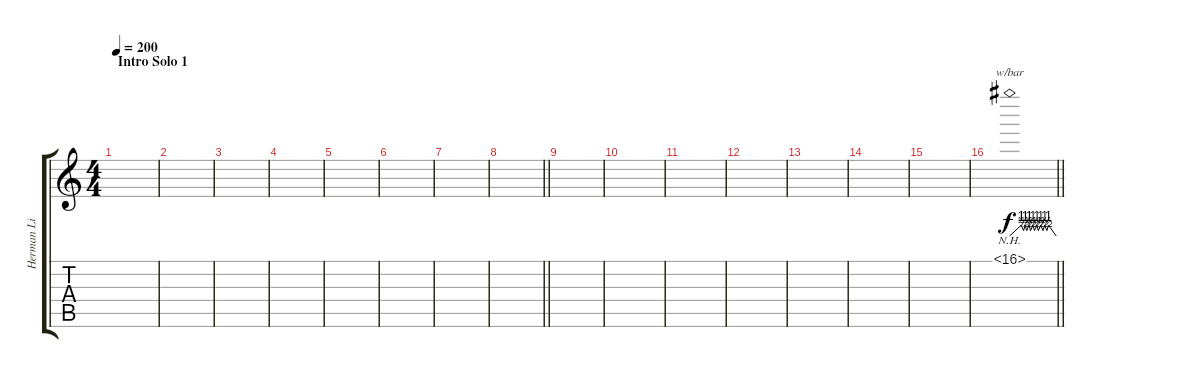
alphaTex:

\track ("Herman Li (Backing Guitar)" "Herman Li ") {instrument acousticguitarnylon}
\staff {score tabs}
\tuning (E4 B3 G3 D3 A2 E2) {hide}
\ts (4 4)
\section ("" "Intro Solo 1")
\tempo 200
\clef g2
\ks aminor
|
|
|
|
|
|
|
\barLineRight lightlight
|
|
|
|
|
|
|
|
\barLineRight lightlight
16.1{nh}.1{tbe (custom default 0 0 15 4 18 2 20 4 22 2 25 4 27 2 30 4 32 2 35 4 37 2 40 4 43 2 45 4 48 2 50 4 60 0) dy f}
